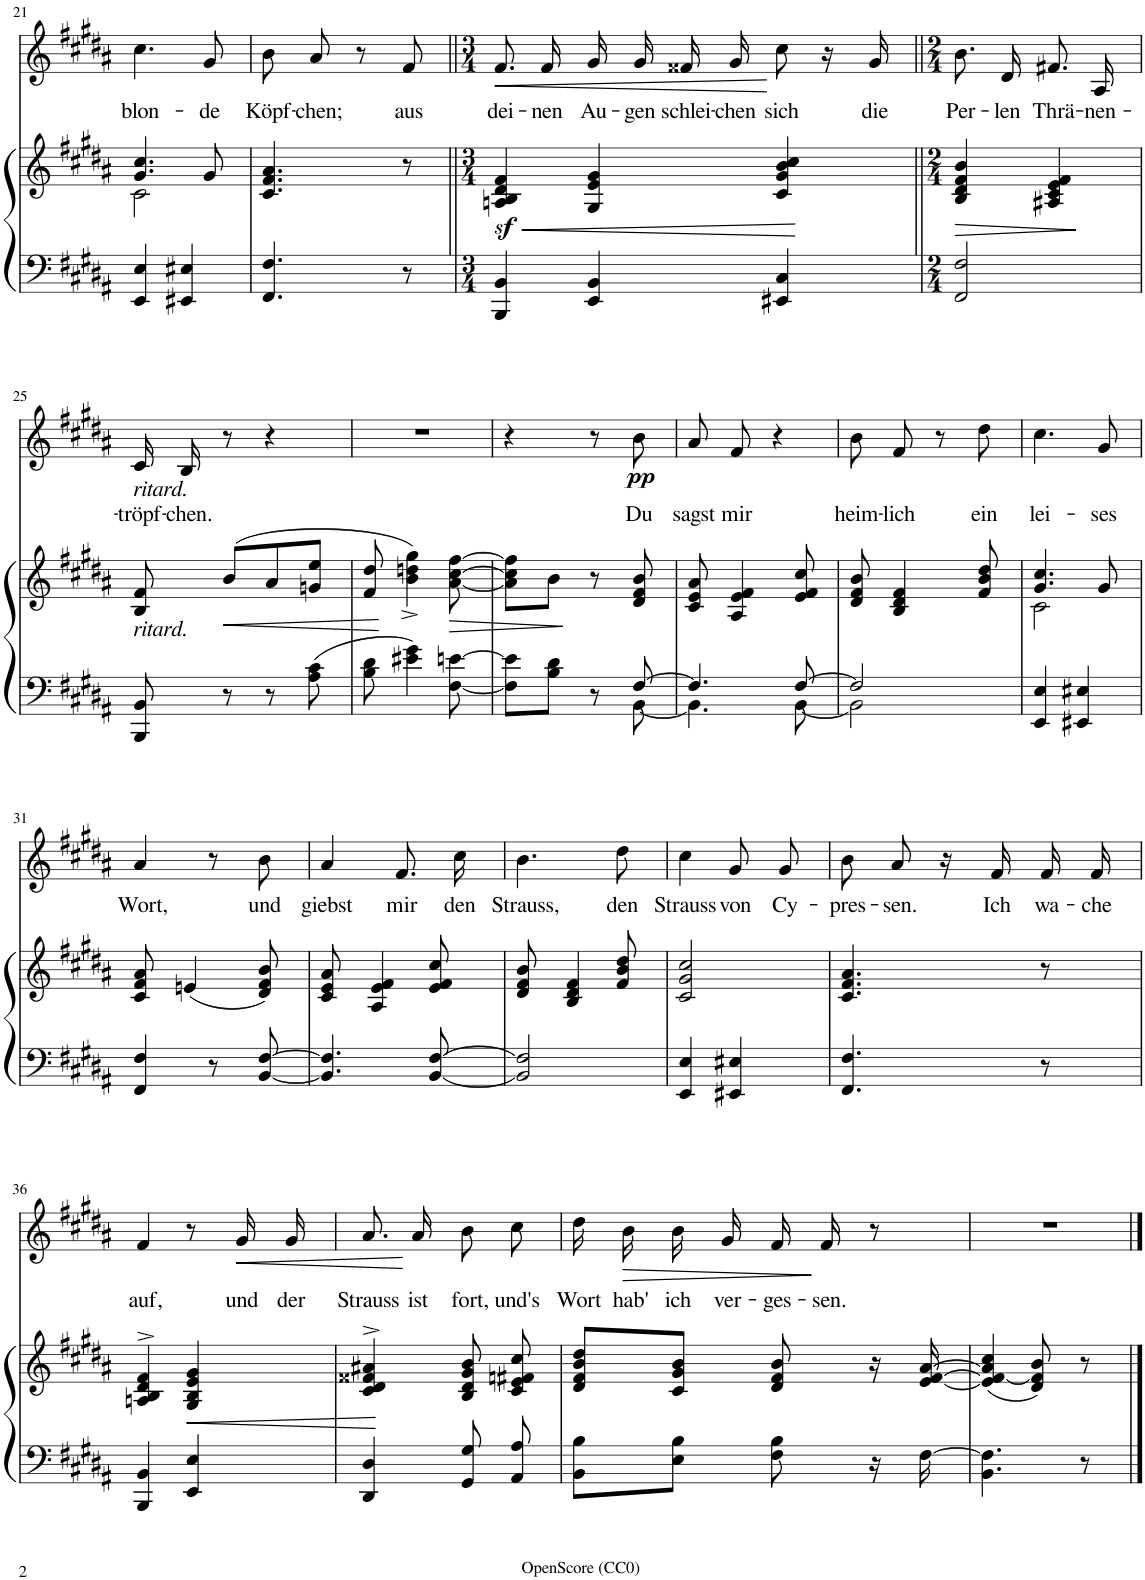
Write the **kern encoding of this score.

**kern	**kern	**dynam	**kern	**text	**dynam
*part2	*part2	*part2	*part1	*part1	*part1
*staff3	*staff2	*staff2/3	*staff1	*staff1	*staff1
*I"Piano	*	*	*I"Voice	*	*
*I'Pno	*	*	*	*	*
!!LO:PB:g=z
*clefF4	*clefG2	*	*clefG2	*	*
*k[f#c#g#d#a#]	*k[f#c#g#d#a#]	*	*k[f#c#g#d#a#]	*	*
*M2/4	*M2/4	*	*M2/4	*	*
=21	=21	=21	=21	=21	=21
*	*^	*	*	*	*
!	!	!	!	!	!LO:LY:b	!
4EE/ 4E/	4.g#/ 4.cc#/	2c#\	.	4.cc#\	blon-	.
4EE#X/ 4E#X/	.	.	.	.	.	.
!	!	!	!	!	!LO:LY:b	!
.	8g#/	.	.	8g#/	-de	.
*	*v	*v	*	*	*	*
=22	=22	=22	=22	=22	=22
!	!	!	!	!LO:LY:b	!
4.FF#/ 4.F#/	4.c#/ 4.f#/ 4.a#/	.	8b/L	Köpf-	.
!	!	!	!	!LO:LY:b	!
.	.	.	8a#/J	-chen;	.
.	.	.	8r	.	.
!	!	!	!	!LO:LY:b	!
8r	8r	.	8f#/	aus	.
=23||	=23||	=23||	=23||	=23||	=23||
*M3/4	*M3/4	*	*M3/4	*	*
!	!	!LO:HP:b	!	!LO:LY:b	!LO:HP:b
4BBB/ 4BB/	4An/z< 4B/z< 4d#/z< 4f#/z<	<	8.f#/L	dei-	<
!	!	!	!	!LO:LY:b	!
.	.	.	16f#/Jk	-nen	.
!	!	!	!	!LO:LY:b	!
4EE/ 4BB/	4G#/ 4e/ 4g#/	.	16g#/LL	Au-	.
!	!	!	!	!LO:LY:b	!
.	.	.	16g#/J	-gen	.
!	!	!	!	!LO:LY:b	!
.	.	.	16f##X/L	schlei-	.
!	!	!	!	!LO:LY:b	!
.	.	.	16g#/JJ	-chen	.
!	!	!	!	!LO:LY:b	!
4EE#X/ 4C#/	4c#/ 4g#/ 4b/ 4cc#/	.	8cc#\	sich	[
.	.	.	16r	.	.
!	!	!	!	!LO:LY:b	!
.	.	.	16g#/	die	.
.	.	[	.	.	.
=24||	=24||	=24||	=24||	=24||	=24||
*M2/4	*M2/4	*	*M2/4	*	*
!	!	!LO:HP:b	!	!LO:LY:b	!
2FF#/ 2F#/	4B/ 4d#/ 4f#/ 4b/	>	8.b/L	Per-	.
!	!	!	!	!LO:LY:b	!
.	.	.	16d#/Jk	-len	.
!	!	!	!	!LO:LY:b	!
.	4A#X/ 4c#/ 4e/ 4f#/	.	8.f#X/L	Thrä-	.
!	!	!	!	!LO:LY:b	!
.	.	.	16A#/Jk	-nen-	.
.	.	]	.	.	.
!!LO:LB:g=z
=25	=25	=25	=25	=25	=25
!	!	!	!LO:TX:b:i:t=ritard.	!	!
!	!LO:TX:b:i:t=ritard.	!	!	!	!
!	!	!	!	!LO:LY:b	!
8BBB/ 8BB/	8B/ 8f#/	.	16c#/LL	-tröpf-	.
!	!	!	!	!LO:LY:b	!
.	.	.	16B/JJ	-chen.	.
!	!	!LO:HP:b	!	!	!
8r	(8b/L	<	8r	.	.
8r	8a#/	.	4r	.	.
8A#\ 8c#\	8gn/ 8ee/J	.	.	.	.
=26	=26	=26	=26	=26	=26
8B\ 8d#\	8f#/ 8dd#/	.	2r	.	.
4e#X\ 4g#\	4b\^< 4ddn\^< 4gg#\^<)	[	.	.	.
!	!	!LO:HP:b	!	!	!
[8F#\ [8en\	[8a#\ [8cc#\ [8ff#\	>	.	.	.
=27	=27	=27	=27	=27	=27
*^	*	*	*	*	*
8F#\] 8e\]L	4ryy	8a#\] 8cc#\] 8ff#\]L	.	4r	.	.
8B\ 8d#\J	.	8b\J	.	.	.	.
8r	8ryy	8r	]	8r	.	.
!	!	!	!	!	!LO:LY:b	!LO:DY:b
[8F#/	[8BB\	8d#/ 8f#/ 8b/	.	8b\	Du	pp
=28	=28	=28	=28	=28	=28	=28
!	!	!	!	!	!LO:LY:b	!
4.F#/]	4.BB\]	8c#/ 8e/ 8a#/	.	8a#/L	sagst	.
!	!	!	!	!	!LO:LY:b	!
.	.	4A#/ 4e/ 4f#/	.	8f#/J	mir	.
.	.	.	.	4r	.	.
[8F#/	[8BB\	8e/ 8f#/ 8cc#/	.	.	.	.
=29	=29	=29	=29	=29	=29	=29
!	!	!	!	!	!LO:LY:b	!
2F#/]	2BB\]	8d#/ 8f#/ 8b/	.	8b/L	heim-	.
!	!	!	!	!	!LO:LY:b	!
.	.	4B/ 4d#/ 4f#/	.	8f#/J	-lich	.
.	.	.	.	8r	.	.
!	!	!	!	!	!LO:LY:b	!
.	.	8f#/ 8b/ 8dd#/	.	8dd#\	ein	.
*v	*v	*	*	*	*	*
=30	=30	=30	=30	=30	=30
*	*^	*	*	*	*
!	!	!	!	!	!LO:LY:b	!
4EE/ 4E/	4.g#/ 4.cc#/	2c#\	.	4.cc#\	lei-	.
4EE#X/ 4E#X/	.	.	.	.	.	.
!	!	!	!	!	!LO:LY:b	!
.	8g#/	.	.	8g#/	-ses	.
*	*v	*v	*	*	*	*
!!LO:LB:g=z
=31	=31	=31	=31	=31	=31
!	!	!	!	!LO:LY:b	!
4FF#/ 4F#/	8c#/ 8f#/ 8a#/	.	4a#/	Wort,	.
.	(4en/	.	.	.	.
8r	.	.	8r	.	.
!	!	!	!	!LO:LY:b	!
[8BB/ [8F#/	8d#/ 8f#/ 8b/)	.	8b\	und	.
=32	=32	=32	=32	=32	=32
!	!	!	!	!LO:LY:b	!
4.BB/] 4.F#/]	8c#/ 8e/ 8a#/	.	4a#/	giebst	.
.	4A#/ 4e/ 4f#/	.	.	.	.
!	!	!	!	!LO:LY:b	!
.	.	.	8.f#/L	mir	.
[8BB/ [8F#/	8e/ 8f#/ 8cc#/	.	.	.	.
!	!	!	!	!LO:LY:b	!
.	.	.	16cc#/Jk	den	.
=33	=33	=33	=33	=33	=33
!	!	!	!	!LO:LY:b	!
2BB/] 2F#/]	8d#/ 8f#/ 8b/	.	4.b\	Strauss,	.
.	4B/ 4d#/ 4f#/	.	.	.	.
!	!	!	!	!LO:LY:b	!
.	8f#/ 8b/ 8dd#/	.	8dd#\	den	.
=34	=34	=34	=34	=34	=34
!	!	!	!	!LO:LY:b	!
4EE/ 4E/	2c#/ 2g#/ 2cc#/	.	4cc#\	Strauss	.
!	!	!	!	!LO:LY:b	!
4EE#X/ 4E#X/	.	.	8g#/L	von	.
!	!	!	!	!LO:LY:b	!
.	.	.	8g#/J	Cy-	.
=35	=35	=35	=35	=35	=35
!	!	!	!	!LO:LY:b	!
4.FF#/ 4.F#/	4.c#/ 4.f#/ 4.a#/	.	8b/L	-pres-	.
!	!	!	!	!LO:LY:b	!
.	.	.	8a#/J	-sen.	.
.	.	.	16r	.	.
!	!	!	!	!LO:LY:b	!
.	.	.	16f#/LL	Ich	.
!	!	!	!	!LO:LY:b	!
8r	8r	.	16f#/	wa-	.
!	!	!	!	!LO:LY:b	!
.	.	.	16f#/JJ	-che	.
!!LO:LB:g=z
=36	=36	=36	=36	=36	=36
!	!	!	!	!LO:LY:b	!
4BBB/ 4BB/	4An/^> 4B/^> 4d#/^> 4f#/^>	.	4f#/	auf,	.
!	!	!LO:HP:b	!	!	!
4EE/ 4E/	4G#/ 4B/ 4e/ 4g#/	<	8r	.	.
!	!	!	!	!LO:LY:b	!LO:HP:b
.	.	.	16g#/LL	und	<
!	!	!	!	!LO:LY:b	!
.	.	.	16g#/JJ	der	.
=37	=37	=37	=37	=37	=37
*	*^	*	*	*	*
!	!	!	!	!	!LO:LY:b	!
4DD#/ 4D#/	4c#/^> 4d#/^> 4f##X/^> 4a#X/^>	4.ryy	.	8.a#/L	Strauss	.
!	!	!	!	!	!LO:LY:b	!
.	.	.	.	16a#/Jk	ist	[
!	!	!	!	!	!LO:LY:b	!
8GG#/ 8G#/	8B/ 8d#/ 8g#/ 8b/	.	[	8b\L	fort,	.
!	!	!	!	!	!LO:LY:b	!
8AA#/ 8A#/	8c#/ 8e/ 8f#X/ 8cc#/	8fn	.	8cc#\J	und's	.
=38	=38	=38	=38	=38	=38	=38
!	!	!	!	!	!LO:LY:b	!
*	*v	*v	*	*	*	*
8BB\ 8B\L	8d#/ 8f#/ 8b/ 8dd#/L	.	16dd#\LL	Wort	.
!	!	!	!	!LO:LY:b	!LO:HP:b
.	.	.	16b\J	hab'	>
!	!	!	!	!LO:LY:b	!
8E\ 8B\J	8c#/ 8g#/ 8b/J	.	16b\L	ich	.
!	!	!	!	!LO:LY:b	!
.	.	.	16g#\JJ	ver-	.
!	!	!	!	!LO:LY:b	!
8F#\ 8B\	8d#/ 8f#/ 8b/	.	16f#/LL	-ges-	.
!	!	!	!	!LO:LY:b	!
.	.	.	16f#/JJ	-sen.	]
16r	16r	.	8r	.	.
[16F#\	[16e/ [16f#/ [16a#/	.	.	.	.
=39	=39	=39	=39	=39	=39
4.BB\ 4.F#\]	(4e/] 4f#/_ 4a#/] 4cc#/	.	2r	.	.
.	8d#/ 8f#/] 8b/)	.	.	.	.
8r	8r	.	.	.	.
==	==	==	==	==	==
*-	*-	*-	*-	*-	*-
